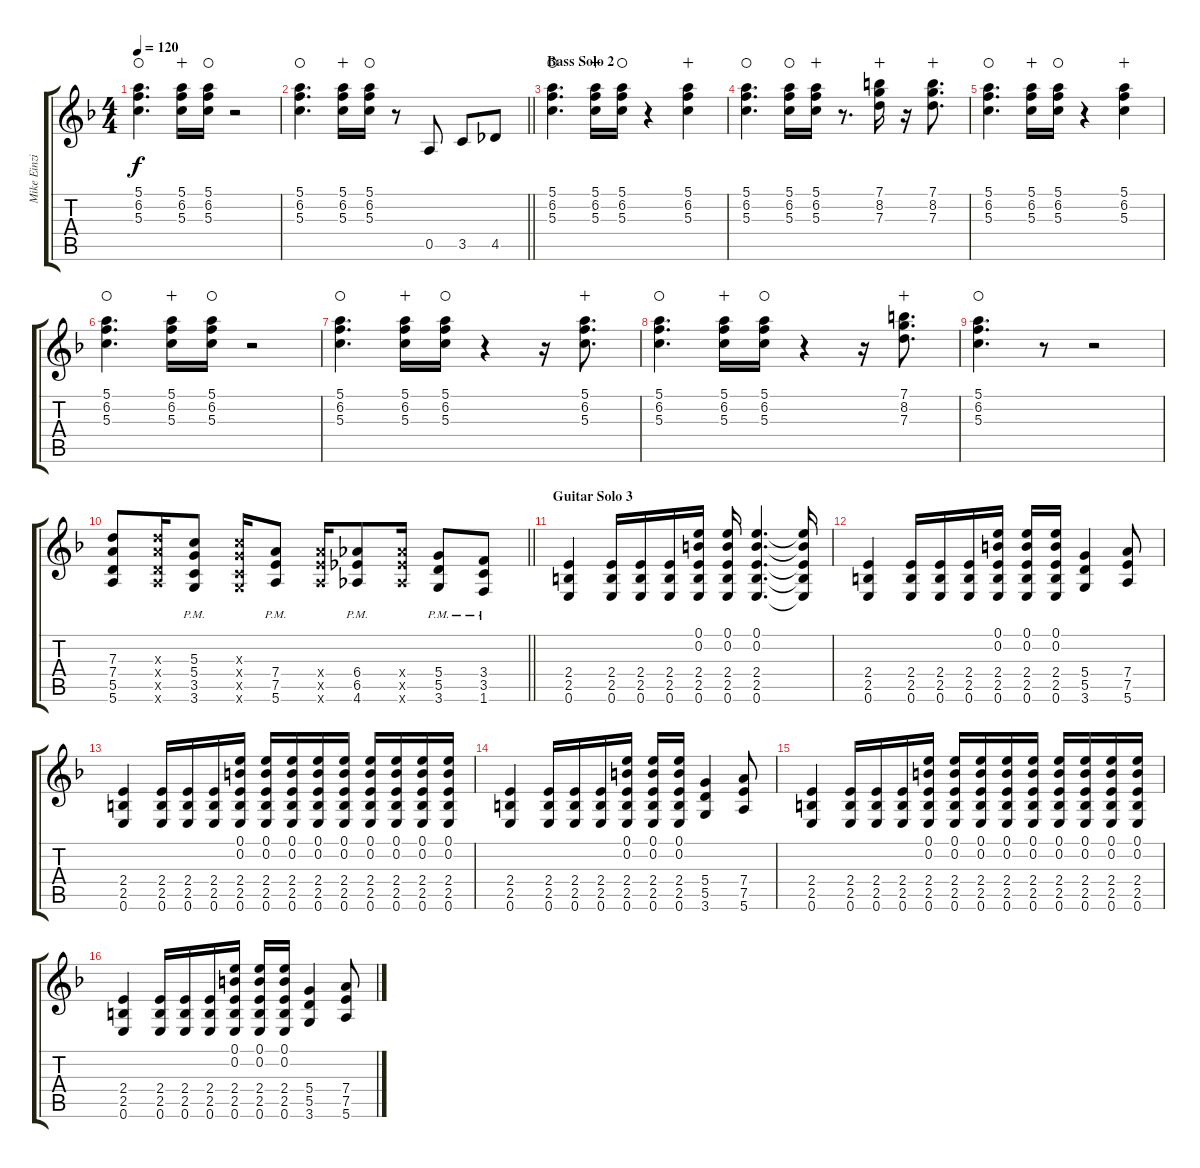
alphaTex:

\track ("Mike Einziger" "Mike Einzi") {instrument electricguitarjazz}
\staff {score tabs}
\tuning (E4 B3 G3 D3 A2 E2) {hide}
\ts (4 4)
\tempo 120
\clef g2
\ks dminor
(5.1 6.2 5.3).4{d dy f waho} (5.1 6.2 5.3).16{wahc} (5.1 6.2 5.3).16{waho} r.2 |
\barLineRight lightlight
(5.1 6.2 5.3).4{d waho} (5.1 6.2 5.3).16{wahc} (5.1 6.2 5.3).16{waho} r.8 0.5.8 3.5.8 4.5.8 |
\section ("" "Bass Solo 2")
(5.1 6.2 5.3).4{d volume 8 waho} (5.1 6.2 5.3).16{wahc} (5.1 6.2 5.3).16{waho} r.4 (5.1 6.2 5.3).4{wahc} |
(5.1 6.2 5.3).4{d waho} (5.1 6.2 5.3).16{waho} (5.1 6.2 5.3).16{wahc} r.8{d} (7.1 8.2 7.3).16{wahc} r.16 (7.1 8.2 7.3).8{d wahc} |
(5.1 6.2 5.3).4{d waho} (5.1 6.2 5.3).16{wahc} (5.1 6.2 5.3).16{waho} r.4 (5.1 6.2 5.3).4{wahc} |
(5.1 6.2 5.3).4{d waho} (5.1 6.2 5.3).16{wahc} (5.1 6.2 5.3).16{waho} r.2 |
(5.1 6.2 5.3).4{d waho} (5.1 6.2 5.3).16{wahc} (5.1 6.2 5.3).16{waho} r.4 r.16 (5.1 6.2 5.3).8{d wahc} |
(5.1 6.2 5.3).4{d waho} (5.1 6.2 5.3).16{wahc} (5.1 6.2 5.3).16{waho} r.4 r.16 (7.1 8.2 7.3).8{d wahc} |
(5.1 6.2 5.3).4{d waho} r.8 r.2 |
\barLineRight lightlight
(7.3 7.4 5.5 5.6).8{volume 16 instrument distortionguitar} (7.3{x} 7.4{x} 5.5{x} 5.6{x}).16 (5.3{pm} 5.4{pm} 3.5{pm} 3.6{pm}).8 (5.3{x} 5.4{x} 3.5{x} 3.6{x}).16 (7.4{pm} 7.5{pm} 5.6{pm}).8 (7.4{x} 7.5{x} 5.6{x}).16 (6.4{pm} 6.5{pm} 4.6{pm}).8 (6.4{x} 6.5{x} 4.6{x}).16 (5.4{pm} 5.5{pm} 3.6{pm}).8 (3.4{pm} 3.5{pm} 1.6{pm}).8 |
\section ("" "Guitar Solo 3")
(2.4 2.5 0.6).4{volume 8} (2.4 2.5 0.6).16 (2.4 2.5 0.6).16 (2.4 2.5 0.6).16 (0.1 0.2 2.4 2.5 0.6).16 (0.1 0.2 2.4 2.5 0.6).16 (0.1 0.2 2.4 2.5 0.6).4{d} (0.1{t} 0.2{t} 2.4{t} 2.5{t} 0.6{t}).16 |
(2.4 2.5 0.6).4 (2.4 2.5 0.6).16 (2.4 2.5 0.6).16 (2.4 2.5 0.6).16 (0.1 0.2 2.4 2.5 0.6).16 (0.1 0.2 2.4 2.5 0.6).16 (0.1 0.2 2.4 2.5 0.6).16 (5.4 5.5 3.6).4 (7.4 7.5 5.6).8 |
(2.4 2.5 0.6).4 (2.4 2.5 0.6).16 (2.4 2.5 0.6).16 (2.4 2.5 0.6).16 (0.1 0.2 2.4 2.5 0.6).16 (0.1 0.2 2.4 2.5 0.6).16 (0.1 0.2 2.4 2.5 0.6).16 (0.1 0.2 2.4 2.5 0.6).16 (0.1 0.2 2.4 2.5 0.6).16 (0.1 0.2 2.4 2.5 0.6).16 (0.1 0.2 2.4 2.5 0.6).16 (0.1 0.2 2.4 2.5 0.6).16 (0.1 0.2 2.4 2.5 0.6).16 |
(2.4 2.5 0.6).4 (2.4 2.5 0.6).16 (2.4 2.5 0.6).16 (2.4 2.5 0.6).16 (0.1 0.2 2.4 2.5 0.6).16 (0.1 0.2 2.4 2.5 0.6).16 (0.1 0.2 2.4 2.5 0.6).16 (5.4 5.5 3.6).4 (7.4 7.5 5.6).8 |
(2.4 2.5 0.6).4 (2.4 2.5 0.6).16 (2.4 2.5 0.6).16 (2.4 2.5 0.6).16 (0.1 0.2 2.4 2.5 0.6).16 (0.1 0.2 2.4 2.5 0.6).16 (0.1 0.2 2.4 2.5 0.6).16 (0.1 0.2 2.4 2.5 0.6).16 (0.1 0.2 2.4 2.5 0.6).16 (0.1 0.2 2.4 2.5 0.6).16 (0.1 0.2 2.4 2.5 0.6).16 (0.1 0.2 2.4 2.5 0.6).16 (0.1 0.2 2.4 2.5 0.6).16 |
(2.4 2.5 0.6).4 (2.4 2.5 0.6).16 (2.4 2.5 0.6).16 (2.4 2.5 0.6).16 (0.1 0.2 2.4 2.5 0.6).16 (0.1 0.2 2.4 2.5 0.6).16 (0.1 0.2 2.4 2.5 0.6).16 (5.4 5.5 3.6).4 (7.4 7.5 5.6).8
